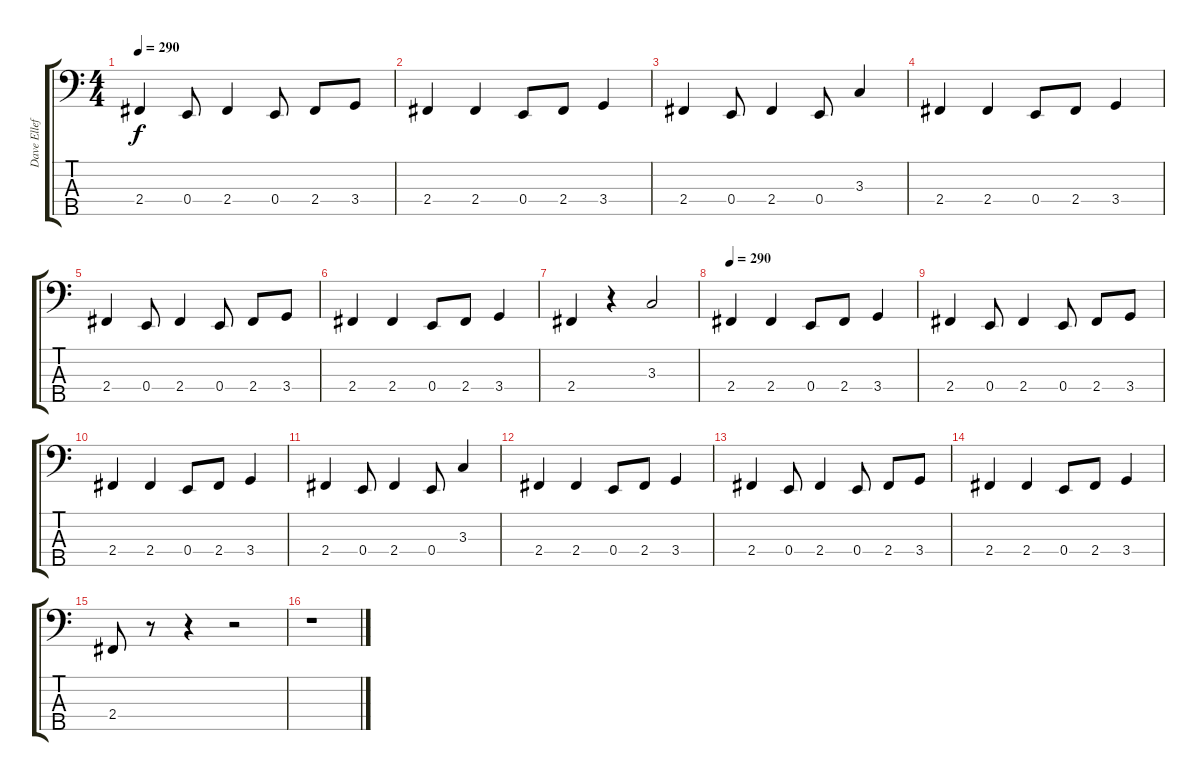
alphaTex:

\track ("Dave Ellefson" "Dave Ellef") {instrument electricbasspick}
\staff {score tabs}
\tuning (G2 D2 A1 E1 B0) {hide}
\ts (4 4)
\tempo 290
\clef f4
\ks c
2.4.4{dy f} 0.4.8 2.4.4 0.4.8 2.4.8 3.4.8 |
2.4.4 2.4.4 0.4.8 2.4.8 3.4.4 |
2.4.4 0.4.8 2.4.4 0.4.8 3.3.4 |
2.4.4 2.4.4 0.4.8 2.4.8 3.4.4 |
2.4.4 0.4.8 2.4.4 0.4.8 2.4.8 3.4.8 |
2.4.4 2.4.4 0.4.8 2.4.8 3.4.4 |
2.4.4 r.4 3.3.2 |
\tempo 280
\tempo 290
2.4.4 2.4.4 0.4.8 2.4.8 3.4.4 |
2.4.4 0.4.8 2.4.4 0.4.8 2.4.8 3.4.8 |
2.4.4 2.4.4 0.4.8 2.4.8 3.4.4 |
2.4.4 0.4.8 2.4.4 0.4.8 3.3.4 |
2.4.4 2.4.4 0.4.8 2.4.8 3.4.4 |
2.4.4 0.4.8 2.4.4 0.4.8 2.4.8 3.4.8 |
2.4.4 2.4.4 0.4.8 2.4.8 3.4.4 |
2.4.8 r.8 r.4 r.2 |
r.1
